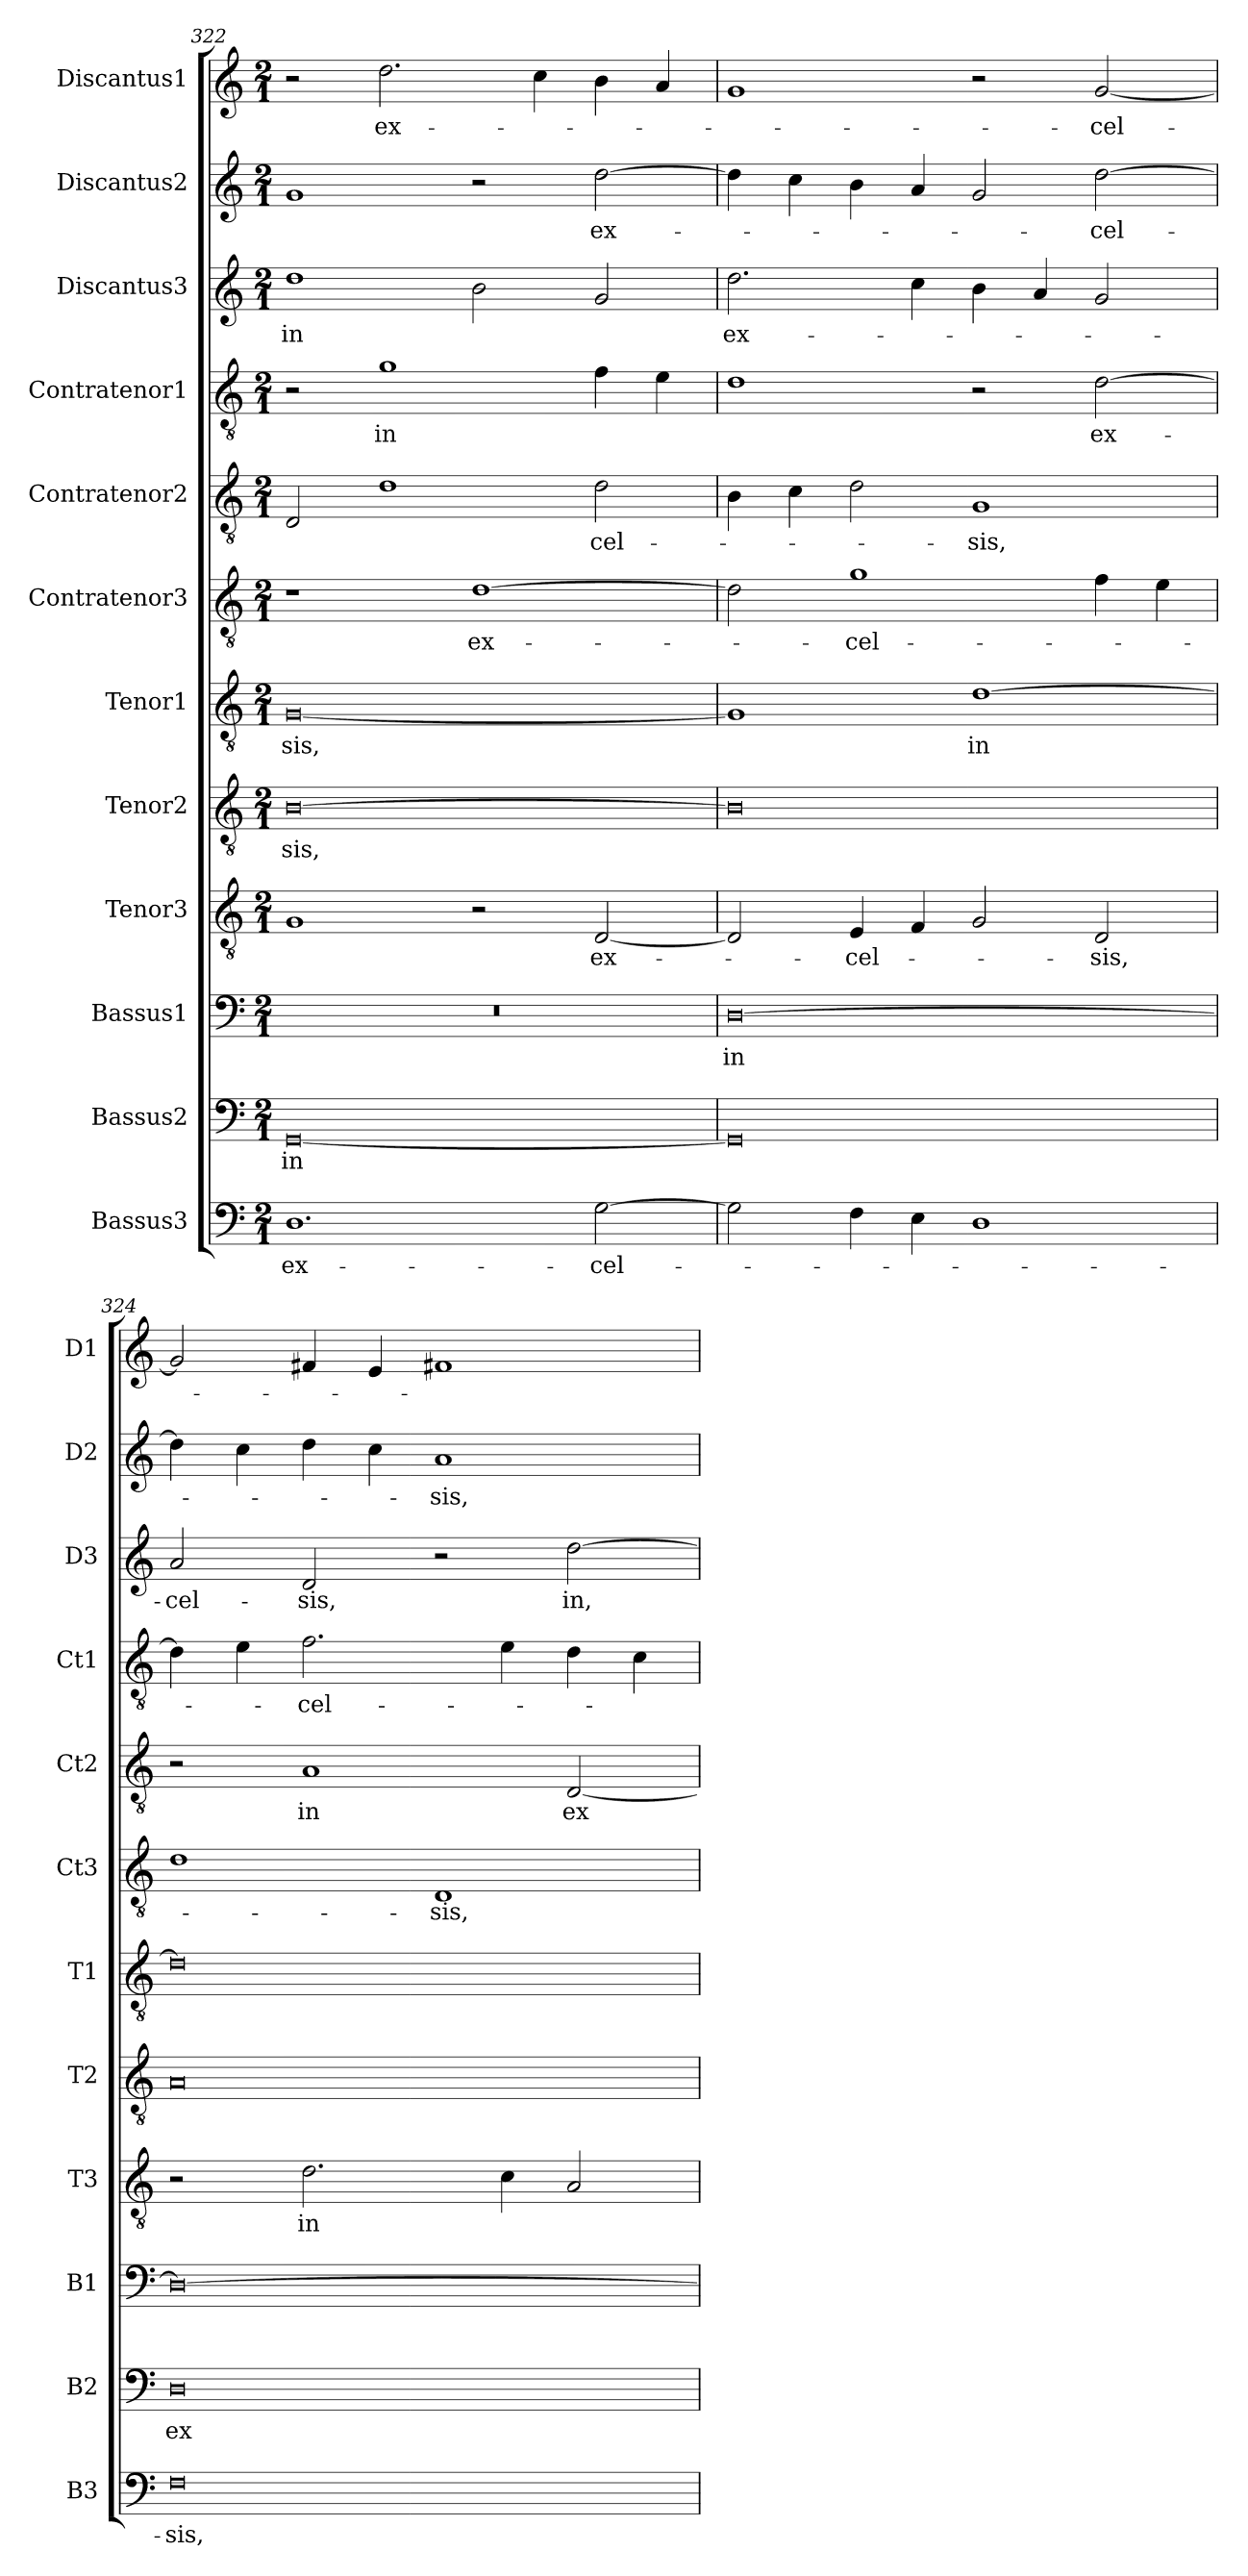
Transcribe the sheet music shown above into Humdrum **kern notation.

**kern	**text	**kern	**text	**kern	**text	**kern	**text	**kern	**text	**kern	**text	**kern	**text	**kern	**text	**kern	**text	**kern	**text	**kern	**text	**kern	**text
*part12	*part12	*part11	*part11	*part10	*part10	*part9	*part9	*part8	*part8	*part7	*part7	*part6	*part6	*part5	*part5	*part4	*part4	*part3	*part3	*part2	*part2	*part1	*part1
*staff12	*staff12	*staff11	*staff11	*staff10	*staff10	*staff9	*staff9	*staff8	*staff8	*staff7	*staff7	*staff6	*staff6	*staff5	*staff5	*staff4	*staff4	*staff3	*staff3	*staff2	*staff2	*staff1	*staff1
*I"Bassus3	*	*I"Bassus2	*	*I"Bassus1	*	*I"Tenor3	*	*I"Tenor2	*	*I"Tenor1	*	*I"Contratenor3	*	*I"Contratenor2	*	*I"Contratenor1	*	*I"Discantus3	*	*I"Discantus2	*	*I"Discantus1	*
*I'B3	*	*I'B2	*	*I'B1	*	*I'T3	*	*I'T2	*	*I'T1	*	*I'Ct3	*	*I'Ct2	*	*I'Ct1	*	*I'D3	*	*I'D2	*	*I'D1	*
*clefF4	*	*clefF4	*	*clefF4	*	*clefGv2	*	*clefGv2	*	*clefGv2	*	*clefGv2	*	*clefGv2	*	*clefGv2	*	*clefG2	*	*clefG2	*	*clefG2	*
*k[]	*	*k[]	*	*k[]	*	*k[]	*	*k[]	*	*k[]	*	*k[]	*	*k[]	*	*k[]	*	*k[]	*	*k[]	*	*k[]	*
*M2/1	*	*M2/1	*	*M2/1	*	*M2/1	*	*M2/1	*	*M2/1	*	*M2/1	*	*M2/1	*	*M2/1	*	*M2/1	*	*M2/1	*	*M2/1	*
=322	=322	=322	=322	=322	=322	=322	=322	=322	=322	=322	=322	=322	=322	=322	=322	=322	=322	=322	=322	=322	=322	=322	=322
1.D\	ex-	[0GG/	in	0r	.	1G/	.	[0B\	-sis,	[0G/	-sis,	1r	.	2D/	.	2r	.	1dd\	in	1g/	.	2r	.
.	.	.	.	.	.	.	.	.	.	.	.	.	.	1d\	.	1g\	in	.	.	.	.	2.dd\	ex-
.	.	.	.	.	.	2r	.	.	.	.	.	[1d\	ex-	.	.	.	.	2b\	.	2r	.	.	.
.	.	.	.	.	.	.	.	.	.	.	.	.	.	.	.	.	.	.	.	.	.	4cc\	.
[2G\	-cel-	.	.	.	.	[2D/	ex-	.	.	.	.	.	.	2d\	-cel-	4f\	.	2g/	.	[2dd\	ex-	4b\	.
.	.	.	.	.	.	.	.	.	.	.	.	.	.	.	.	4e\	.	.	.	.	.	4a/	.
=323	=323	=323	=323	=323	=323	=323	=323	=323	=323	=323	=323	=323	=323	=323	=323	=323	=323	=323	=323	=323	=323	=323	=323
2G\]	.	0GG/]	.	[0D\	in	2D/]	.	0B\]	.	1G/]	.	2d\]	.	4B\	.	1d\	.	2.dd\	ex-	4dd\]	.	1g/	.
.	.	.	.	.	.	.	.	.	.	.	.	.	.	4c\	.	.	.	.	.	4cc\	.	.	.
4F\	.	.	.	.	.	4E/	-cel-	.	.	.	.	1g\	-cel-	2d\	.	.	.	.	.	4b\	.	.	.
4E\	.	.	.	.	.	4F/	.	.	.	.	.	.	.	.	.	.	.	4cc\	.	4a/	.	.	.
1D\	.	.	.	.	.	2G/	.	.	.	[1d\	in	.	.	1G/	-sis,	2r	.	4b\	.	2g/	.	2r	.
.	.	.	.	.	.	.	.	.	.	.	.	.	.	.	.	.	.	4a/	.	.	.	.	.
.	.	.	.	.	.	2D/	-sis,	.	.	.	.	4f\	.	.	.	[2d\	ex-	2g/	.	[2dd\	-cel-	[2g/	-cel-
.	.	.	.	.	.	.	.	.	.	.	.	4e\	.	.	.	.	.	.	.	.	.	.	.
=324	=324	=324	=324	=324	=324	=324	=324	=324	=324	=324	=324	=324	=324	=324	=324	=324	=324	=324	=324	=324	=324	=324	=324
0F\	-sis,	0D\	ex-	0D\_	.	2r	.	0A/	.	0d\]	.	1d\	.	2r	.	4d\]	.	2a/	-cel-	4dd\]	.	2g/]	.
.	.	.	.	.	.	.	.	.	.	.	.	.	.	.	.	4e\	.	.	.	4cc\	.	.	.
.	.	.	.	.	.	2.d\	in	.	.	.	.	.	.	1A/	in	2.f\	-cel-	2d/	-sis,	4dd\	.	4f#X/	.
.	.	.	.	.	.	.	.	.	.	.	.	.	.	.	.	.	.	.	.	4cc\	.	4e/	.
.	.	.	.	.	.	.	.	.	.	.	.	1D/	-sis,	.	.	.	.	2r	.	1a/	-sis,	1f#X/	.
.	.	.	.	.	.	4c\	.	.	.	.	.	.	.	.	.	4e\	.	.	.	.	.	.	.
.	.	.	.	.	.	2A/	.	.	.	.	.	.	.	[2D/	ex-	4d\	.	[2dd\	in,	.	.	.	.
.	.	.	.	.	.	.	.	.	.	.	.	.	.	.	.	4c\	.	.	.	.	.	.	.
=	=	=	=	=	=	=	=	=	=	=	=	=	=	=	=	=	=	=	=	=	=	=	=
*-	*-	*-	*-	*-	*-	*-	*-	*-	*-	*-	*-	*-	*-	*-	*-	*-	*-	*-	*-	*-	*-	*-	*-
